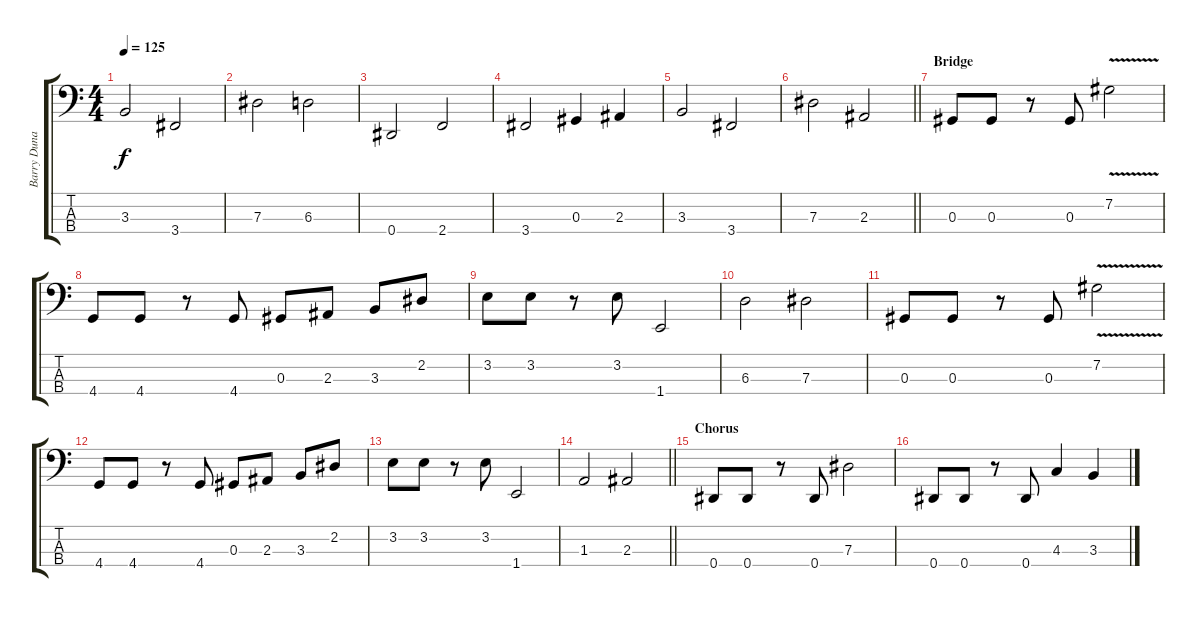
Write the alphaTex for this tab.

\track ("Barry Dunaway" "Barry Duna") {instrument electricbassfinger}
\staff {score tabs}
\tuning (Gb2 Db2 Ab1 Eb1) {hide}
\ts (4 4)
\tempo 125
\clef f4
\ks c
3.3.2{dy f} 3.4.2 |
7.3.2 6.3.2 |
0.4.2 2.4.2 |
3.4.2 0.3.4 2.3.4 |
3.3.2 3.4.2 |
\barLineRight lightlight
7.3.2 2.3.2 |
\section ("" "Bridge")
0.3.8 0.3.8 r.8 0.3.8 7.2{v}.2 |
4.4.8 4.4.8 r.8 4.4.8 0.3.8 2.3.8 3.3.8 2.2.8 |
3.2.8 3.2.8 r.8 3.2.8 1.4.2 |
6.3.2 7.3.2 |
0.3.8 0.3.8 r.8 0.3.8 7.2{v}.2 |
4.4.8 4.4.8 r.8 4.4.8 0.3.8 2.3.8 3.3.8 2.2.8 |
3.2.8 3.2.8 r.8 3.2.8 1.4.2 |
\barLineRight lightlight
1.3.2 2.3.2 |
\section ("" "Chorus")
0.4.8 0.4.8 r.8 0.4.8 7.3.2 |
0.4.8 0.4.8 r.8 0.4.8 4.3.4 3.3.4
